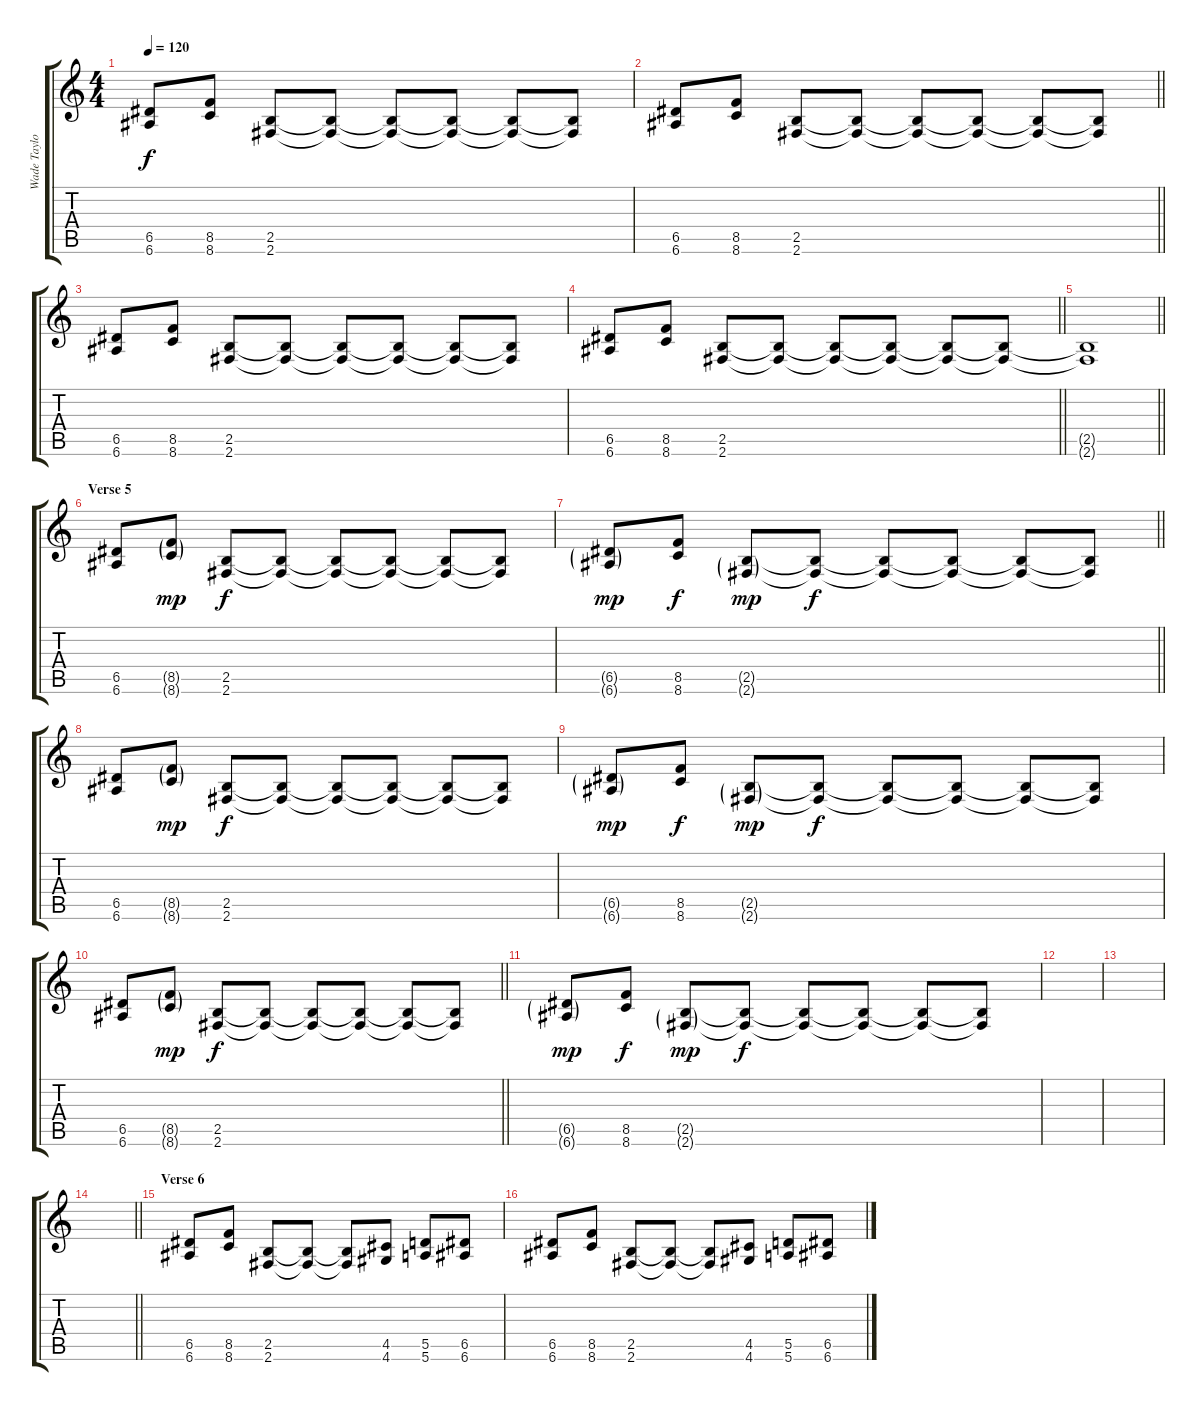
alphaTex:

\track ("Wade Taylor" "Wade Taylo") {instrument overdrivenguitar}
\staff {score tabs}
\tuning (E4 B3 G3 D3 A2 E2) {hide}
\ts (4 4)
\tempo 120
\clef g2
\ks c
(6.5 6.6).8{dy f} (8.5 8.6).8 (2.5 2.6).8 (2.5{t} 2.6{t}).8 (2.5{t} 2.6{t}).8 (2.5{t} 2.6{t}).8 (2.5{t} 2.6{t}).8 (2.5{t} 2.6{t}).8 |
\barLineRight lightlight
(6.5 6.6).8 (8.5 8.6).8 (2.5 2.6).8 (2.5{t} 2.6{t}).8 (2.5{t} 2.6{t}).8 (2.5{t} 2.6{t}).8 (2.5{t} 2.6{t}).8 (2.5{t} 2.6{t}).8 |
(6.5 6.6).8 (8.5 8.6).8 (2.5 2.6).8 (2.5{t} 2.6{t}).8 (2.5{t} 2.6{t}).8 (2.5{t} 2.6{t}).8 (2.5{t} 2.6{t}).8 (2.5{t} 2.6{t}).8 |
\barLineRight lightlight
(6.5 6.6).8 (8.5 8.6).8 (2.5 2.6).8 (2.5{t} 2.6{t}).8 (2.5{t} 2.6{t}).8 (2.5{t} 2.6{t}).8 (2.5{t} 2.6{t}).8 (2.5{t} 2.6{t}).8 |
\barLineRight lightlight
(2.5{t} 2.6{t}).1 |
\section ("" "Verse 5")
(6.5 6.6).8 (8.5{g} 8.6{g}).8{dy mp} (2.5 2.6).8{dy f} (2.5{t} 2.6{t}).8 (2.5{t} 2.6{t}).8 (2.5{t} 2.6{t}).8 (2.5{t} 2.6{t}).8 (2.5{t} 2.6{t}).8 |
\barLineRight lightlight
(6.5{g} 6.6{g}).8{dy mp} (8.5 8.6).8{dy f} (2.5{g} 2.6{g}).8{dy mp} (2.5{t} 2.6{t}).8{dy f} (2.5{t} 2.6{t}).8 (2.5{t} 2.6{t}).8 (2.5{t} 2.6{t}).8 (2.5{t} 2.6{t}).8 |
(6.5 6.6).8 (8.5{g} 8.6{g}).8{dy mp} (2.5 2.6).8{dy f} (2.5{t} 2.6{t}).8 (2.5{t} 2.6{t}).8 (2.5{t} 2.6{t}).8 (2.5{t} 2.6{t}).8 (2.5{t} 2.6{t}).8 |
(6.5{g} 6.6{g}).8{dy mp} (8.5 8.6).8{dy f} (2.5{g} 2.6{g}).8{dy mp} (2.5{t} 2.6{t}).8{dy f} (2.5{t} 2.6{t}).8 (2.5{t} 2.6{t}).8 (2.5{t} 2.6{t}).8 (2.5{t} 2.6{t}).8 |
\barLineRight lightlight
(6.5 6.6).8 (8.5{g} 8.6{g}).8{dy mp} (2.5 2.6).8{dy f} (2.5{t} 2.6{t}).8 (2.5{t} 2.6{t}).8 (2.5{t} 2.6{t}).8 (2.5{t} 2.6{t}).8 (2.5{t} 2.6{t}).8 |
(6.5{g} 6.6{g}).8{dy mp} (8.5 8.6).8{dy f} (2.5{g} 2.6{g}).8{dy mp} (2.5{t} 2.6{t}).8{dy f} (2.5{t} 2.6{t}).8 (2.5{t} 2.6{t}).8 (2.5{t} 2.6{t}).8 (2.5{t} 2.6{t}).8 |
|
|
\barLineRight lightlight
|
\section ("" "Verse 6")
(6.5 6.6).8 (8.5 8.6).8 (2.5 2.6).8 (2.5{t} 2.6{t}).8 (2.5{t} 2.6{t}).8 (4.5 4.6).8 (5.5 5.6).8 (6.5 6.6).8 |
(6.5 6.6).8 (8.5 8.6).8 (2.5 2.6).8 (2.5{t} 2.6{t}).8 (2.5{t} 2.6{t}).8 (4.5 4.6).8 (5.5 5.6).8 (6.5 6.6).8
